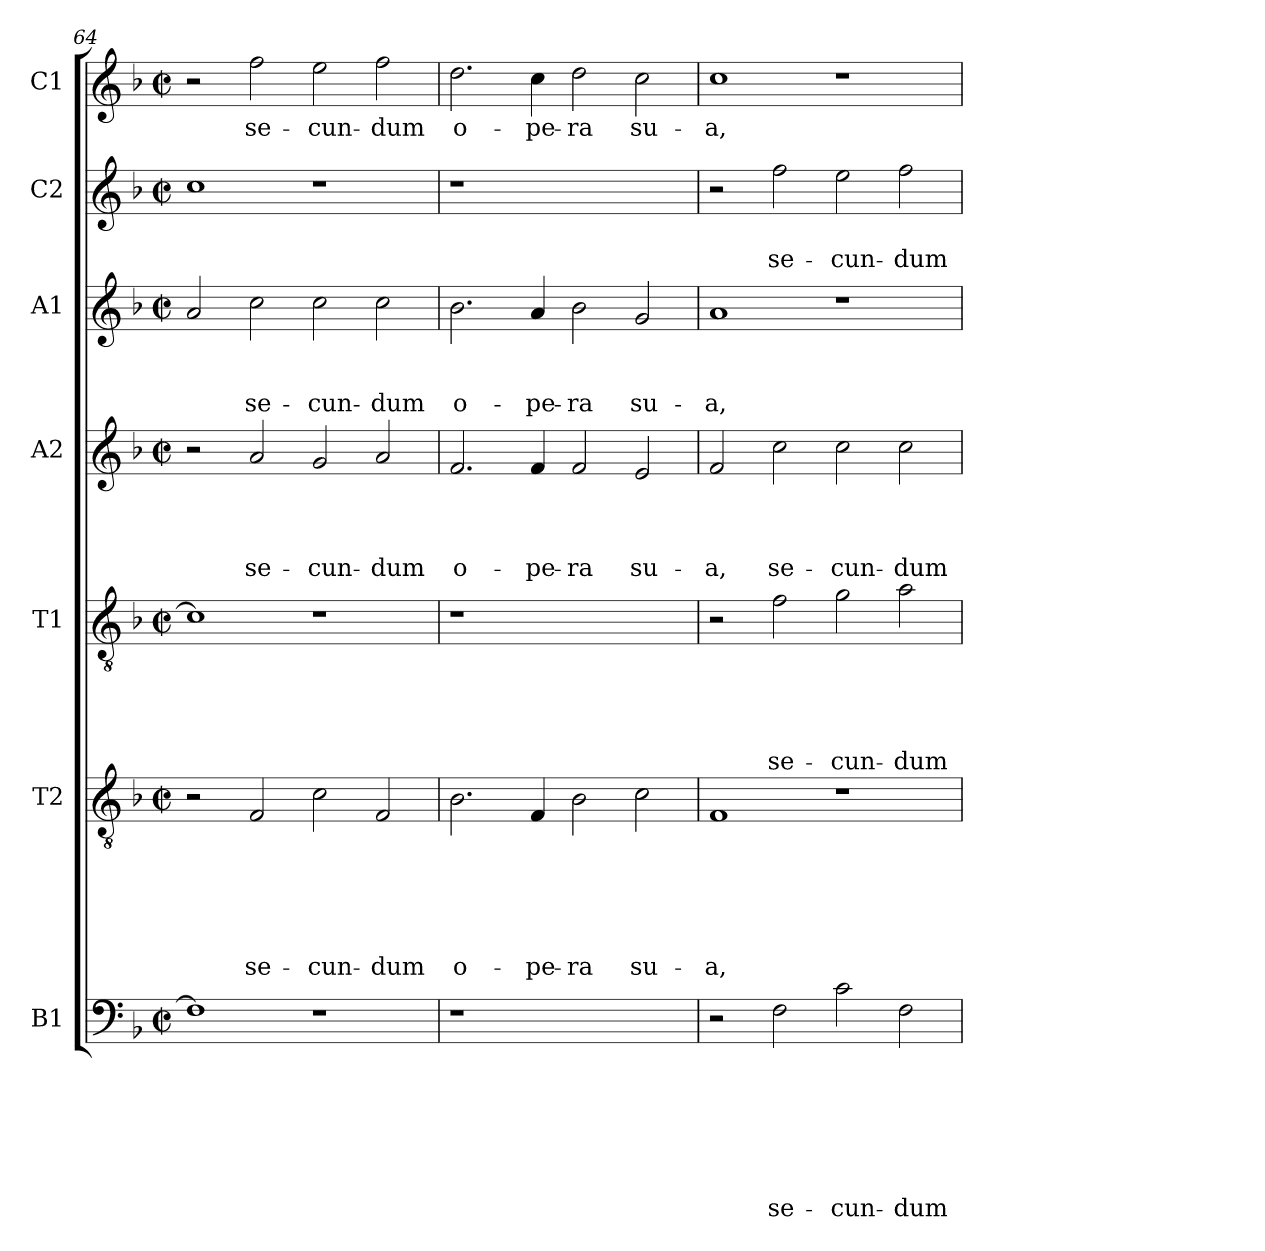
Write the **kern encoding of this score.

**kern	**text	**text	**text	**text	**text	**text	**text	**kern	**text	**text	**text	**text	**text	**text	**kern	**text	**text	**text	**text	**text	**kern	**text	**text	**text	**text	**kern	**text	**text	**text	**kern	**text	**text	**kern	**text
*part7	*part7	*part7	*part7	*part7	*part7	*part7	*part7	*part6	*part6	*part6	*part6	*part6	*part6	*part6	*part5	*part5	*part5	*part5	*part5	*part5	*part4	*part4	*part4	*part4	*part4	*part3	*part3	*part3	*part3	*part2	*part2	*part2	*part1	*part1
*staff7	*staff7	*staff7	*staff7	*staff7	*staff7	*staff7	*staff7	*staff6	*staff6	*staff6	*staff6	*staff6	*staff6	*staff6	*staff5	*staff5	*staff5	*staff5	*staff5	*staff5	*staff4	*staff4	*staff4	*staff4	*staff4	*staff3	*staff3	*staff3	*staff3	*staff2	*staff2	*staff2	*staff1	*staff1
*I"B1	*	*	*	*	*	*	*	*I"T2	*	*	*	*	*	*	*I"T1	*	*	*	*	*	*I"A2	*	*	*	*	*I"A1	*	*	*	*I"C2	*	*	*I"C1	*
*clefF4	*	*	*	*	*	*	*	*clefGv2	*	*	*	*	*	*	*clefGv2	*	*	*	*	*	*clefG2	*	*	*	*	*clefG2	*	*	*	*clefG2	*	*	*clefG2	*
*k[b-]	*	*	*	*	*	*	*	*k[b-]	*	*	*	*	*	*	*k[b-]	*	*	*	*	*	*k[b-]	*	*	*	*	*k[b-]	*	*	*	*k[b-]	*	*	*k[b-]	*
*F:	*	*	*	*	*	*	*	*F:	*	*	*	*	*	*	*F:	*	*	*	*	*	*F:	*	*	*	*	*F:	*	*	*	*F:	*	*	*F:	*
*M2/2	*	*	*	*	*	*	*	*M2/2	*	*	*	*	*	*	*M2/2	*	*	*	*	*	*M2/2	*	*	*	*	*M2/2	*	*	*	*M2/2	*	*	*M2/2	*
*met(c|)	*	*	*	*	*	*	*	*met(c|)	*	*	*	*	*	*	*met(c|)	*	*	*	*	*	*met(c|)	*	*	*	*	*met(c|)	*	*	*	*met(c|)	*	*	*met(c|)	*
=64	=64	=64	=64	=64	=64	=64	=64	=64	=64	=64	=64	=64	=64	=64	=64	=64	=64	=64	=64	=64	=64	=64	=64	=64	=64	=64	=64	=64	=64	=64	=64	=64	=64	=64
1F]	.	.	.	.	.	.	.	2r	.	.	.	.	.	.	1c]	.	.	.	.	.	2r	.	.	.	.	2a/	.	.	.	1cc	.	.	2r	.
!	!	!	!	!	!	!	!	!	!	!	!	!	!	!LO:LY:b	!	!	!	!	!	!	!	!	!	!	!LO:LY:b	!	!	!	!LO:LY:b	!	!	!	!	!LO:LY:b
.	.	.	.	.	.	.	.	2F/	.	.	.	.	.	se-	.	.	.	.	.	.	2a/	.	.	.	se-	2cc\	.	.	se-	.	.	.	2ff\	se-
!	!	!	!	!	!	!	!	!	!	!	!	!	!	!LO:LY:b	!	!	!	!	!	!	!	!	!	!	!LO:LY:b	!	!	!	!LO:LY:b	!	!	!	!	!LO:LY:b
1r	.	.	.	.	.	.	.	2c\	.	.	.	.	.	-cun-	1r	.	.	.	.	.	2g/	.	.	.	-cun-	2cc\	.	.	-cun-	1r	.	.	2ee\	-cun-
!	!	!	!	!	!	!	!	!	!	!	!	!	!	!LO:LY:b	!	!	!	!	!	!	!	!	!	!	!LO:LY:b	!	!	!	!LO:LY:b	!	!	!	!	!LO:LY:b
.	.	.	.	.	.	.	.	2F/	.	.	.	.	.	-dum	.	.	.	.	.	.	2a/	.	.	.	-dum	2cc\	.	.	-dum	.	.	.	2ff\	-dum
=65	=65	=65	=65	=65	=65	=65	=65	=65	=65	=65	=65	=65	=65	=65	=65	=65	=65	=65	=65	=65	=65	=65	=65	=65	=65	=65	=65	=65	=65	=65	=65	=65	=65	=65
!	!	!	!	!	!	!	!	!	!	!	!	!	!	!LO:LY:b	!	!	!	!	!	!	!	!	!	!	!LO:LY:b	!	!	!	!LO:LY:b	!	!	!	!	!LO:LY:b
1r	.	.	.	.	.	.	.	2.B-\	.	.	.	.	.	o-	1r	.	.	.	.	.	2.f/	.	.	.	o-	2.b-\	.	.	o-	1r	.	.	2.dd\	o-
!	!	!	!	!	!	!	!	!	!	!	!	!	!	!LO:LY:b	!	!	!	!	!	!	!	!	!	!	!LO:LY:b	!	!	!	!LO:LY:b	!	!	!	!	!LO:LY:b
.	.	.	.	.	.	.	.	4F/	.	.	.	.	.	-pe-	.	.	.	.	.	.	4f/	.	.	.	-pe-	4a/	.	.	-pe-	.	.	.	4cc\	-pe-
!	!	!	!	!	!	!	!	!	!	!	!	!	!	!LO:LY:b	!	!	!	!	!	!	!	!	!	!	!LO:LY:b	!	!	!	!LO:LY:b	!	!	!	!	!LO:LY:b
1ryy	.	.	.	.	.	.	.	2B-\	.	.	.	.	.	-ra	1ryy	.	.	.	.	.	2f/	.	.	.	-ra	2b-\	.	.	-ra	1ryy	.	.	2dd\	-ra
!	!	!	!	!	!	!	!	!	!	!	!	!	!	!LO:LY:b	!	!	!	!	!	!	!	!	!	!	!LO:LY:b	!	!	!	!LO:LY:b	!	!	!	!	!LO:LY:b
.	.	.	.	.	.	.	.	2c\	.	.	.	.	.	su-	.	.	.	.	.	.	2e/	.	.	.	su-	2g/	.	.	su-	.	.	.	2cc\	su-
=66	=66	=66	=66	=66	=66	=66	=66	=66	=66	=66	=66	=66	=66	=66	=66	=66	=66	=66	=66	=66	=66	=66	=66	=66	=66	=66	=66	=66	=66	=66	=66	=66	=66	=66
!	!	!	!	!	!	!	!	!	!	!	!	!	!	!LO:LY:b	!	!	!	!	!	!	!	!	!	!	!LO:LY:b	!	!	!	!LO:LY:b	!	!	!	!	!LO:LY:b
2r	.	.	.	.	.	.	.	1F	.	.	.	.	.	-a,	2r	.	.	.	.	.	2f/	.	.	.	-a,	1a	.	.	-a,	2r	.	.	1cc	-a,
!	!	!	!	!	!	!	!LO:LY:b	!	!	!	!	!	!	!	!	!	!	!	!	!LO:LY:b	!	!	!	!	!LO:LY:b	!	!	!	!	!	!	!LO:LY:b	!	!
2F\	.	.	.	.	.	.	se-	.	.	.	.	.	.	.	2f\	.	.	.	.	se-	2cc\	.	.	.	se-	.	.	.	.	2ff\	.	se-	.	.
!	!	!	!	!	!	!	!LO:LY:b	!	!	!	!	!	!	!	!	!	!	!	!	!LO:LY:b	!	!	!	!	!LO:LY:b	!	!	!	!	!	!	!LO:LY:b	!	!
2c\	.	.	.	.	.	.	-cun-	1r	.	.	.	.	.	.	2g\	.	.	.	.	-cun-	2cc\	.	.	.	-cun-	1r	.	.	.	2ee\	.	-cun-	1r	.
!	!	!	!	!	!	!	!LO:LY:b	!	!	!	!	!	!	!	!	!	!	!	!	!LO:LY:b	!	!	!	!	!LO:LY:b	!	!	!	!	!	!	!LO:LY:b	!	!
2F\	.	.	.	.	.	.	-dum	.	.	.	.	.	.	.	2a\	.	.	.	.	-dum	2cc\	.	.	.	-dum	.	.	.	.	2ff\	.	-dum	.	.
=	=	=	=	=	=	=	=	=	=	=	=	=	=	=	=	=	=	=	=	=	=	=	=	=	=	=	=	=	=	=	=	=	=	=
*-	*-	*-	*-	*-	*-	*-	*-	*-	*-	*-	*-	*-	*-	*-	*-	*-	*-	*-	*-	*-	*-	*-	*-	*-	*-	*-	*-	*-	*-	*-	*-	*-	*-	*-
